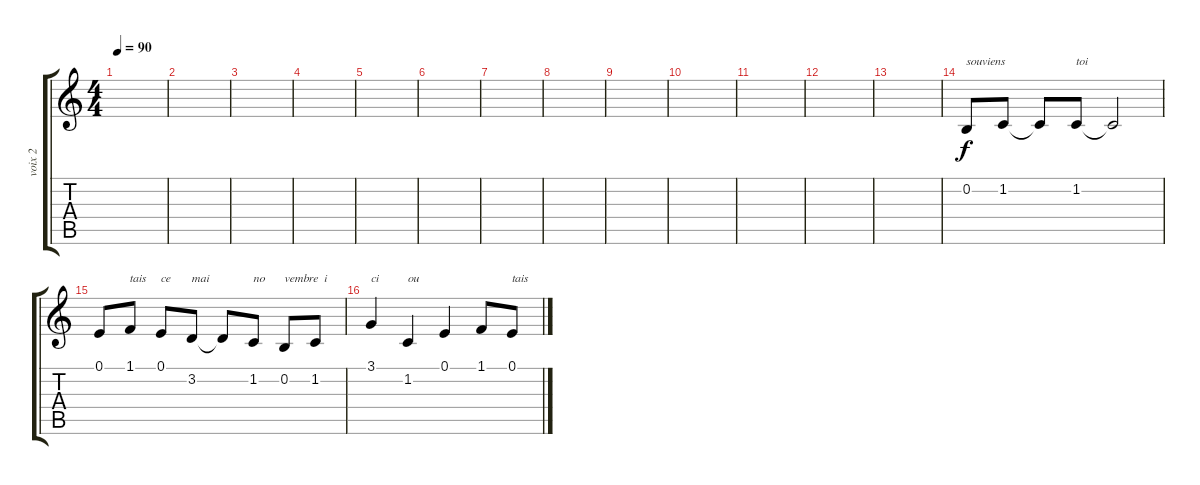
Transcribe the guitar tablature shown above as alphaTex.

\track ("voix 2" "voix 2") {instrument synthvoice}
\staff {score tabs}
\tuning (E4 B3 G3 D3 A2 E2) {hide}
\ts (4 4)
\tempo 90
\clef g2
\ks c
|
|
|
|
|
|
|
|
|
|
|
|
|
0.2.8{txt "souviens"} 1.2.8 1.2{t}.8 1.2.8{txt "toi"} 1.2{t}.2 |
0.1.8{txt ""} 1.1.8{txt "tais"} 0.1.8{txt "ce"} 3.2.8{txt "mai"} 3.2{t}.8 1.2.8{txt "no"} 0.2.8{txt "vembre"} 1.2.8{txt "   i"} |
3.1.4{txt "ci"} 1.2.4{txt "ou"} 0.1.4{txt ""} 1.1.8{txt ""} 0.1.8{txt "tais"}
